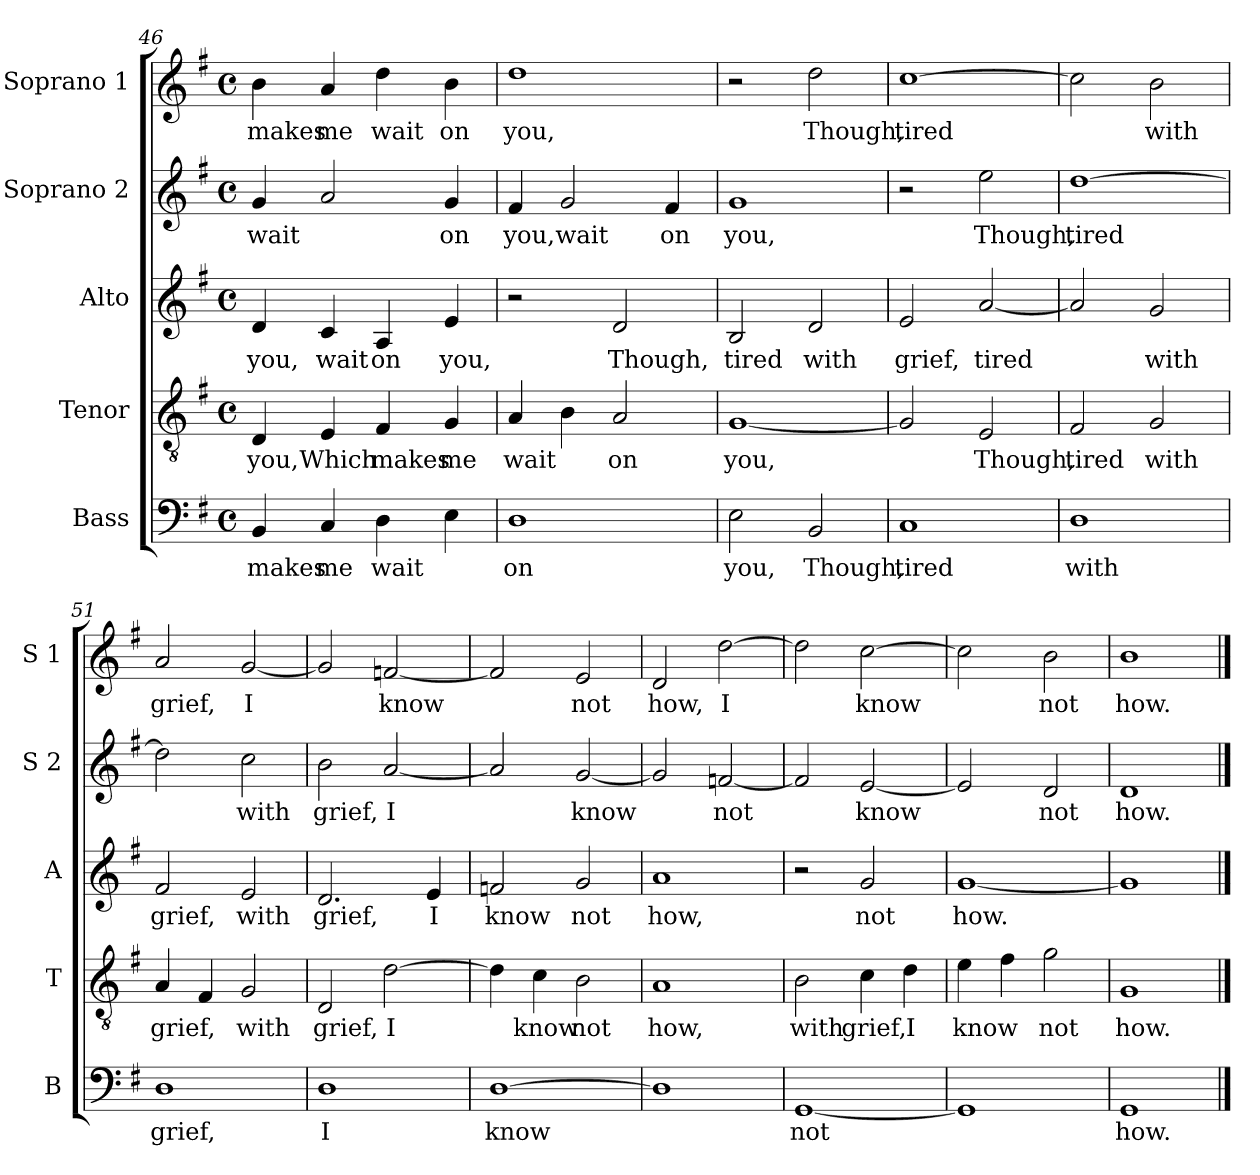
**kern	**text	**kern	**text	**kern	**text	**kern	**text	**kern	**text
*part5	*part5	*part4	*part4	*part3	*part3	*part2	*part2	*part1	*part1
*staff5	*staff5	*staff4	*staff4	*staff3	*staff3	*staff2	*staff2	*staff1	*staff1
*I"Bass	*	*I"Tenor	*	*I"Alto	*	*I"Soprano 2	*	*I"Soprano 1	*
*I'B	*	*I'T	*	*I'A	*	*I'S 2	*	*I'S 1	*
*clefF4	*	*clefGv2	*	*clefG2	*	*clefG2	*	*clefG2	*
*k[f#]	*	*k[f#]	*	*k[f#]	*	*k[f#]	*	*k[f#]	*
*G:	*	*G:	*	*G:	*	*G:	*	*G:	*
*M4/4	*	*M4/4	*	*M4/4	*	*M4/4	*	*M4/4	*
*met(c)	*	*met(c)	*	*met(c)	*	*met(c)	*	*met(c)	*
=46	=46	=46	=46	=46	=46	=46	=46	=46	=46
!	!LO:LY:b	!	!LO:LY:b	!	!LO:LY:b	!	!LO:LY:b	!	!LO:LY:b
4BB/	makes	4D/	you,	4d/	you,	4g/	wait	4b\	makes
!	!LO:LY:b	!	!LO:LY:b	!	!LO:LY:b	!	!	!	!LO:LY:b
4C/	me	4E/	Which	4c/	wait	2a/	.	4a/	me
!	!LO:LY:b	!	!LO:LY:b	!	!LO:LY:b	!	!	!	!LO:LY:b
4D\	wait	4F#/	makes	4A/	on	.	.	4dd\	wait
!	!	!	!LO:LY:b	!	!LO:LY:b	!	!LO:LY:b	!	!LO:LY:b
4E\	.	4G/	me	4e/	you,	4g/	on	4b\	on
=47	=47	=47	=47	=47	=47	=47	=47	=47	=47
!	!LO:LY:b	!	!LO:LY:b	!	!	!	!LO:LY:b	!	!LO:LY:b
1D	on	4A/	wait	2r	.	4f#/	you,	1dd	you,
!	!	!	!	!	!	!	!LO:LY:b	!	!
.	.	4B\	.	.	.	2g/	wait	.	.
!	!	!	!LO:LY:b	!	!LO:LY:b	!	!	!	!
.	.	2A/	on	2d/	Though,	.	.	.	.
!	!	!	!	!	!	!	!LO:LY:b	!	!
.	.	.	.	.	.	4f#/	on	.	.
=48	=48	=48	=48	=48	=48	=48	=48	=48	=48
!	!LO:LY:b	!	!LO:LY:b	!	!LO:LY:b	!	!LO:LY:b	!	!
2E\	you,	[1G	you,	2B/	tired	1g	you,	2r	.
!	!LO:LY:b	!	!	!	!LO:LY:b	!	!	!	!LO:LY:b
2BB/	Though,	.	.	2d/	with	.	.	2dd\	Though,
!!LO:LB:g=z
=49	=49	=49	=49	=49	=49	=49	=49	=49	=49
!	!LO:LY:b	!	!	!	!LO:LY:b	!	!	!	!LO:LY:b
1C	tired	2G/]	.	2e/	grief,	2r	.	[1cc	tired
!	!	!	!LO:LY:b	!	!LO:LY:b	!	!LO:LY:b	!	!
.	.	2E/	Though,	[2a/	tired	2ee\	Though,	.	.
=50	=50	=50	=50	=50	=50	=50	=50	=50	=50
!	!LO:LY:b	!	!LO:LY:b	!	!	!	!LO:LY:b	!	!
1D	with	2F#/	tired	2a/]	.	[1dd	tired	2cc\]	.
!	!	!	!LO:LY:b	!	!LO:LY:b	!	!	!	!LO:LY:b
.	.	2G/	with	2g/	with	.	.	2b\	with
=51	=51	=51	=51	=51	=51	=51	=51	=51	=51
!	!LO:LY:b	!	!LO:LY:b	!	!LO:LY:b	!	!	!	!LO:LY:b
1D	grief,	4A/	grief,	2f#/	grief,	2dd\]	.	2a/	grief,
.	.	4F#/	.	.	.	.	.	.	.
!	!	!	!LO:LY:b	!	!LO:LY:b	!	!LO:LY:b	!	!LO:LY:b
.	.	2G/	with	2e/	with	2cc\	with	[2g/	I
=52	=52	=52	=52	=52	=52	=52	=52	=52	=52
!	!LO:LY:b	!	!LO:LY:b	!	!LO:LY:b	!	!LO:LY:b	!	!
1D	I	2D/	grief,	2.d/	grief,	2b\	grief,	2g/]	.
!	!	!	!LO:LY:b	!	!	!	!LO:LY:b	!	!LO:LY:b
.	.	[2d\	I	.	.	[2a/	I	[2fn/	know
!	!	!	!	!	!LO:LY:b	!	!	!	!
.	.	.	.	4e/	I	.	.	.	.
=53	=53	=53	=53	=53	=53	=53	=53	=53	=53
!	!LO:LY:b	!	!	!	!LO:LY:b	!	!	!	!
[1D	know	4d\]	.	2fn/	know	2a/]	.	2f/]	.
!	!	!	!LO:LY:b	!	!	!	!	!	!
.	.	4c\	know	.	.	.	.	.	.
!	!	!	!LO:LY:b	!	!LO:LY:b	!	!LO:LY:b	!	!LO:LY:b
.	.	2B\	not	2g/	not	[2g/	know	2e/	not
!!LO:LB:g=z
=54	=54	=54	=54	=54	=54	=54	=54	=54	=54
!	!	!	!LO:LY:b	!	!LO:LY:b	!	!	!	!LO:LY:b
1D]	.	1A	how,	1a	how,	2g/]	.	2d/	how,
!	!	!	!	!	!	!	!LO:LY:b	!	!LO:LY:b
.	.	.	.	.	.	[2fn/	not	[2dd\	I
=55	=55	=55	=55	=55	=55	=55	=55	=55	=55
!	!LO:LY:b	!	!LO:LY:b	!	!	!	!	!	!
[1GG	not	2B\	with	2r	.	2f/]	.	2dd\]	.
!	!	!	!LO:LY:b	!	!LO:LY:b	!	!LO:LY:b	!	!LO:LY:b
.	.	4c\	grief,	2g/	not	[2e/	know	[2cc\	know
!	!	!	!LO:LY:b	!	!	!	!	!	!
.	.	4d\	I	.	.	.	.	.	.
=56	=56	=56	=56	=56	=56	=56	=56	=56	=56
!	!	!	!LO:LY:b	!	!LO:LY:b	!	!	!	!
1GG]	.	4e\	know	[1g	how.	2e/]	.	2cc\]	.
.	.	4f#\	.	.	.	.	.	.	.
!	!	!	!LO:LY:b	!	!	!	!LO:LY:b	!	!LO:LY:b
.	.	2g\	not	.	.	2d/	not	2b\	not
=57	=57	=57	=57	=57	=57	=57	=57	=57	=57
!	!LO:LY:b	!	!LO:LY:b	!	!	!	!LO:LY:b	!	!LO:LY:b
1GG	how.	1G	how.	1g]	.	1d	how.	1b	how.
==	==	==	==	==	==	==	==	==	==
*-	*-	*-	*-	*-	*-	*-	*-	*-	*-
